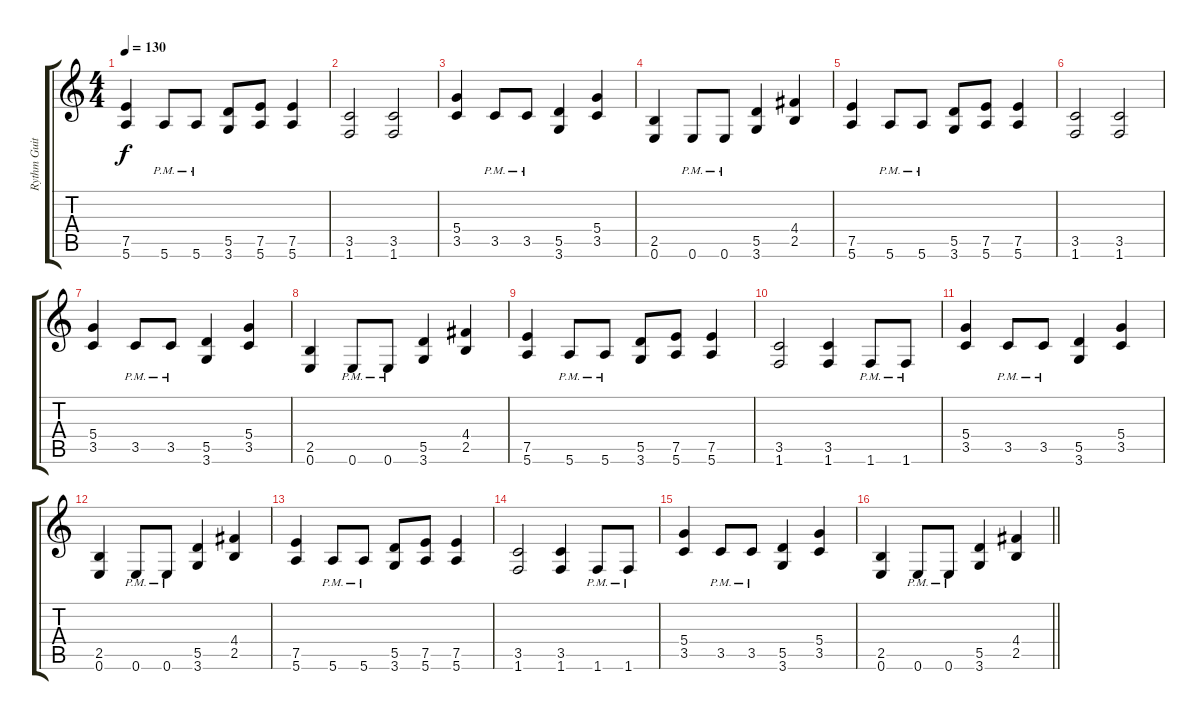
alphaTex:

\track ("Rythm Guitar" "Rythm Guit") {instrument distortionguitar}
\staff {score tabs}
\tuning (E4 B3 G3 D3 A2 E2) {hide}
\ts (4 4)
\tempo 130
\clef g2
\ks c
(7.5 5.6).4{dy f volume 16 instrument distortionguitar} 5.6{pm}.8 5.6{pm}.8 (5.5 3.6).8 (7.5 5.6).8 (7.5 5.6).4 |
(3.5 1.6).2 (3.5 1.6).2 |
(5.4 3.5).4 3.5{pm}.8 3.5{pm}.8 (5.5 3.6).4 (5.4 3.5).4 |
(2.5 0.6).4 0.6{pm}.8 0.6{pm}.8 (5.5 3.6).4 (4.4 2.5).4 |
(7.5 5.6).4 5.6{pm}.8 5.6{pm}.8 (5.5 3.6).8 (7.5 5.6).8 (7.5 5.6).4 |
(3.5 1.6).2 (3.5 1.6).2 |
(5.4 3.5).4 3.5{pm}.8 3.5{pm}.8 (5.5 3.6).4 (5.4 3.5).4 |
(2.5 0.6).4 0.6{pm}.8 0.6{pm}.8 (5.5 3.6).4 (4.4 2.5).4 |
(7.5 5.6).4 5.6{pm}.8 5.6{pm}.8 (5.5 3.6).8 (7.5 5.6).8 (7.5 5.6).4 |
(3.5 1.6).2 (3.5 1.6).4 1.6{pm}.8 1.6{pm}.8 |
(5.4 3.5).4 3.5{pm}.8 3.5{pm}.8 (5.5 3.6).4 (5.4 3.5).4 |
(2.5 0.6).4 0.6{pm}.8 0.6{pm}.8 (5.5 3.6).4 (4.4 2.5).4 |
(7.5 5.6).4 5.6{pm}.8 5.6{pm}.8 (5.5 3.6).8 (7.5 5.6).8 (7.5 5.6).4 |
(3.5 1.6).2 (3.5 1.6).4 1.6{pm}.8 1.6{pm}.8 |
(5.4 3.5).4 3.5{pm}.8 3.5{pm}.8 (5.5 3.6).4 (5.4 3.5).4 |
\barLineRight lightlight
(2.5 0.6).4 0.6{pm}.8 0.6{pm}.8 (5.5 3.6).4 (4.4 2.5).4
